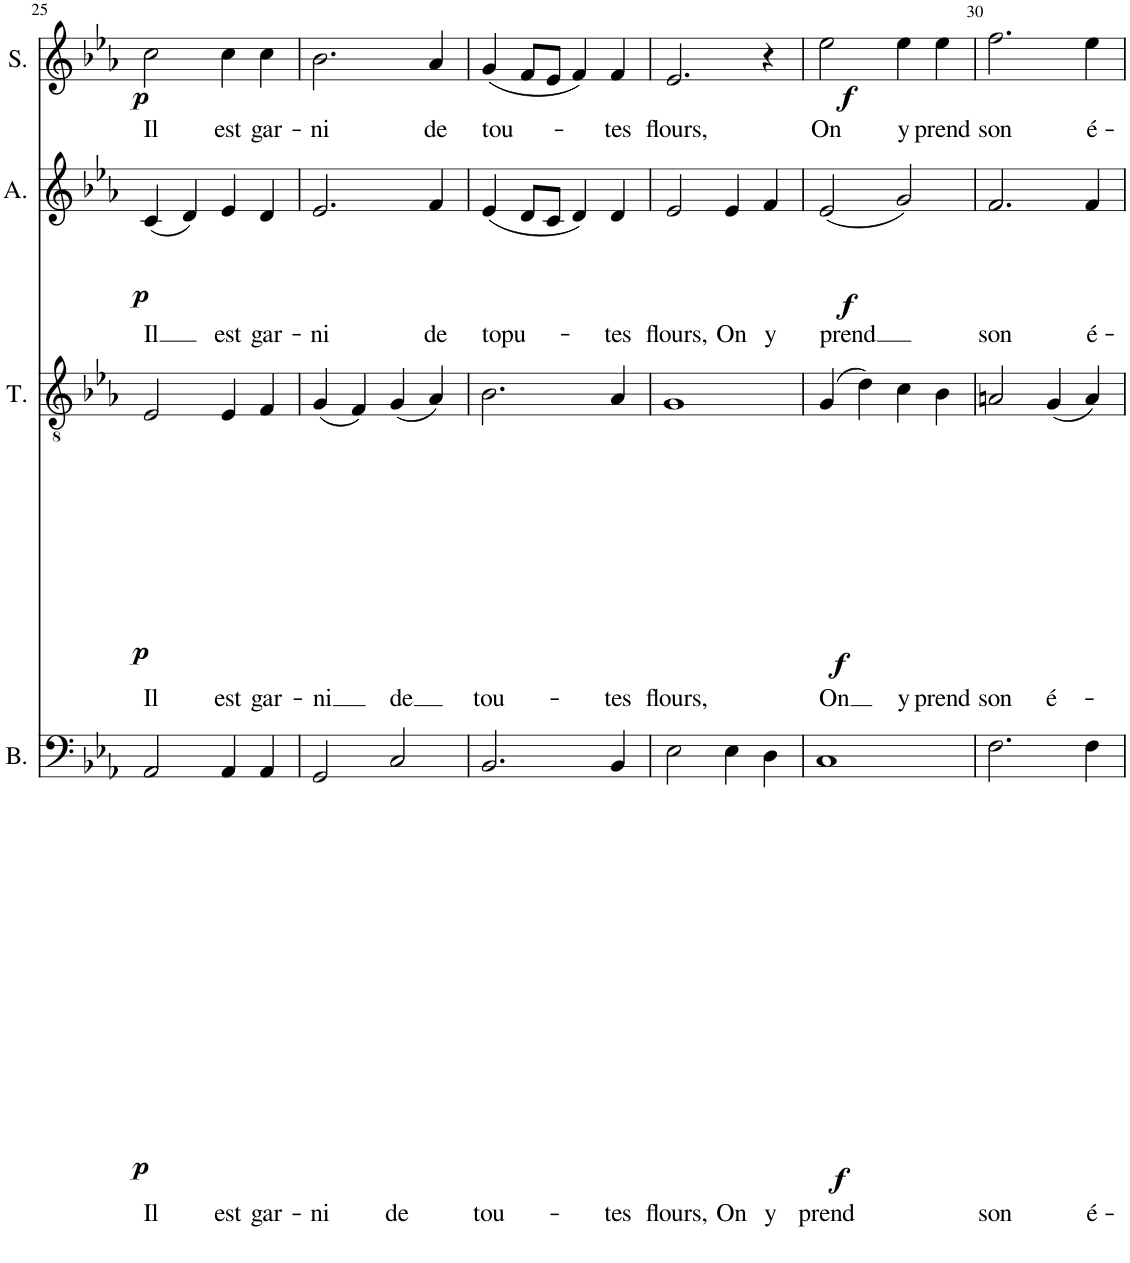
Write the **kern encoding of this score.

**kern	**text	**dynam	**kern	**text	**dynam	**kern	**text	**dynam	**kern	**text	**dynam
*part4	*part4	*part4	*part3	*part3	*part3	*part2	*part2	*part2	*part1	*part1	*part1
*staff4	*staff4	*staff4	*staff3	*staff3	*staff3	*staff2	*staff2	*staff2	*staff1	*staff1	*staff1
*I"Bass	*	*	*I"Tenor	*	*	*I"Alto	*	*	*I"Soprano	*	*
*I'B.	*	*	*I'T.	*	*	*I'A.	*	*	*I'S.	*	*
!!LO:PB:g=z
*clefF4	*	*	*clefGv2	*	*	*clefG2	*	*	*clefG2	*	*
*k[b-e-a-]	*	*	*k[b-e-a-]	*	*	*k[b-e-a-]	*	*	*k[b-e-a-]	*	*
*M2/2	*	*	*M2/2	*	*	*M2/2	*	*	*M2/2	*	*
=25	=25	=25	=25	=25	=25	=25	=25	=25	=25	=25	=25
!	!LO:LY:b	!LO:DY:b	!	!LO:LY:b	!LO:DY:b	!	!LO:LY:b	!LO:DY:b	!	!LO:LY:b	!LO:DY:b
2AA-/	Il	p	2E-/	Il	p	(4c/	Il	p	2cc\	Il	p
.	.	.	.	.	.	4d/)	.	.	.	.	.
!	!LO:LY:b	!	!	!LO:LY:b	!	!	!LO:LY:b	!	!	!LO:LY:b	!
4AA-/	est	.	4E-/	est	.	4e-/	est	.	4cc\	est	.
!	!LO:LY:b	!	!	!LO:LY:b	!	!	!LO:LY:b	!	!	!LO:LY:b	!
4AA-/	gar-	.	4F/	gar-	.	4d/	gar-	.	4cc\	gar-	.
=26	=26	=26	=26	=26	=26	=26	=26	=26	=26	=26	=26
!	!LO:LY:b	!	!	!LO:LY:b	!	!	!LO:LY:b	!	!	!LO:LY:b	!
2GG/	-ni	.	(4G/	-ni	.	2.e-/	-ni	.	2.b-\	-ni	.
.	.	.	4F/)	.	.	.	.	.	.	.	.
!	!LO:LY:b	!	!	!LO:LY:b	!	!	!	!	!	!	!
2C/	de	.	(4G/	de	.	.	.	.	.	.	.
!	!	!	!	!	!	!	!LO:LY:b	!	!	!LO:LY:b	!
.	.	.	4A-/)	.	.	4f/	de	.	4a-/	de	.
=27	=27	=27	=27	=27	=27	=27	=27	=27	=27	=27	=27
!	!LO:LY:b	!	!	!LO:LY:b	!	!	!LO:LY:b	!	!	!LO:LY:b	!
2.BB-/	tou-	.	2.B-\	tou-	.	(4e-/	topu-	.	(4g/	tou-	.
.	.	.	.	.	.	8d/L	.	.	8f/L	.	.
.	.	.	.	.	.	8c/J	.	.	8e-/J	.	.
.	.	.	.	.	.	4d/)	.	.	4f/)	.	.
!	!LO:LY:b	!	!	!LO:LY:b	!	!	!LO:LY:b	!	!	!LO:LY:b	!
4BB-/	-tes	.	4A-/	-tes	.	4d/	-tes	.	4f/	-tes	.
=28	=28	=28	=28	=28	=28	=28	=28	=28	=28	=28	=28
!	!LO:LY:b	!	!	!LO:LY:b	!	!	!LO:LY:b	!	!	!LO:LY:b	!
2E-\	flours,	.	1G	flours,	.	2e-/	flours,	.	2.e-/	flours,	.
!	!LO:LY:b	!	!	!	!	!	!LO:LY:b	!	!	!	!
4E-\	On	.	.	.	.	4e-/	On	.	.	.	.
!	!LO:LY:b	!	!	!	!	!	!LO:LY:b	!	!	!	!
4D\	y	.	.	.	.	4f/	y	.	4r	.	.
=29	=29	=29	=29	=29	=29	=29	=29	=29	=29	=29	=29
!	!LO:LY:b	!LO:DY:b	!	!LO:LY:b	!LO:DY:b	!	!LO:LY:b	!LO:DY:b	!	!LO:LY:b	!LO:DY:b
1C	prend	f	(4G/	On	f	(2e-/	prend	f	2ee-\	On	f
.	.	.	4d\)	.	.	.	.	.	.	.	.
!	!	!	!	!LO:LY:b	!	!	!	!	!	!LO:LY:b	!
.	.	.	4c\	y	.	2g/)	.	.	4ee-\	y	.
!	!	!	!	!LO:LY:b	!	!	!	!	!	!LO:LY:b	!
.	.	.	4B-\	prend	.	.	.	.	4ee-\	prend	.
=30	=30	=30	=30	=30	=30	=30	=30	=30	=30	=30	=30
!	!LO:LY:b	!	!	!LO:LY:b	!	!	!LO:LY:b	!	!	!LO:LY:b	!
2.F\	son	.	2An/	son	.	2.f/	son	.	2.ff\	son	.
!	!	!	!	!LO:LY:b	!	!	!	!	!	!	!
.	.	.	(4G/	é-	.	.	.	.	.	.	.
!	!LO:LY:b	!	!	!	!	!	!LO:LY:b	!	!	!LO:LY:b	!
4F\	é-	.	4A/)	.	.	4f/	é-	.	4ee-\	é-	.
=	=	=	=	=	=	=	=	=	=	=	=
*-	*-	*-	*-	*-	*-	*-	*-	*-	*-	*-	*-
